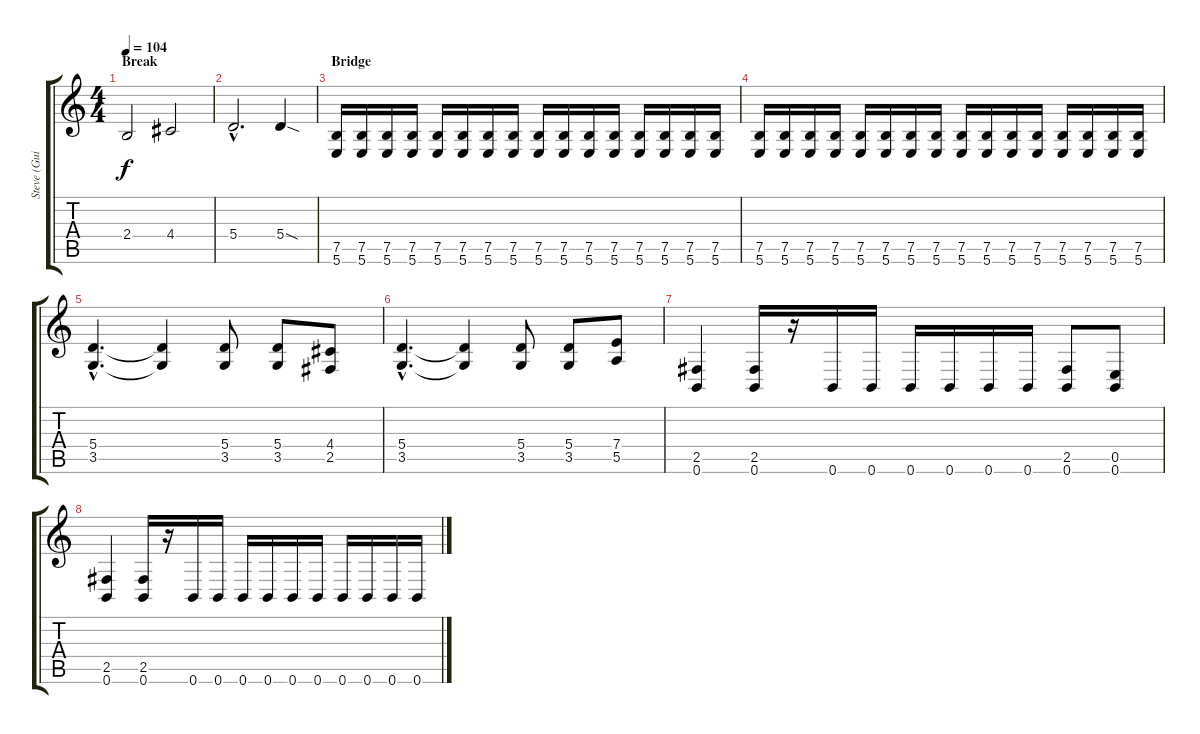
\track ("Steve (Guitar)" "Steve (Gui") {instrument distortionguitar}
\staff {score tabs}
\tuning (B3 Gb3 D3 A2 E2 B1) {hide}
\ts (4 4)
\section ("" "Break")
\tempo 104
\clef g2
\ks c
2.4.2{dy f} 4.4.2 |
5.4{hac}.2{d} 5.4{sod}.4 |
\section ("" "Bridge")
(7.5 5.6).16 (7.5 5.6).16 (7.5 5.6).16 (7.5 5.6).16 (7.5 5.6).16 (7.5 5.6).16 (7.5 5.6).16 (7.5 5.6).16 (7.5 5.6).16 (7.5 5.6).16 (7.5 5.6).16 (7.5 5.6).16 (7.5 5.6).16 (7.5 5.6).16 (7.5 5.6).16 (7.5 5.6).16 |
(7.5 5.6).16 (7.5 5.6).16 (7.5 5.6).16 (7.5 5.6).16 (7.5 5.6).16 (7.5 5.6).16 (7.5 5.6).16 (7.5 5.6).16 (7.5 5.6).16 (7.5 5.6).16 (7.5 5.6).16 (7.5 5.6).16 (7.5 5.6).16 (7.5 5.6).16 (7.5 5.6).16 (7.5 5.6).16 |
(5.4{hac} 3.5{hac}).4{d} (5.4{t} 3.5{t}).4 (5.4 3.5).8 (5.4 3.5).8 (4.4 2.5).8 |
(5.4{hac} 3.5{hac}).4{d} (5.4{t} 3.5{t}).4 (5.4 3.5).8 (5.4 3.5).8 (7.4 5.5).8 |
(2.5 0.6).4 (2.5 0.6).16 r.16 0.6.16 0.6.16 0.6.16 0.6.16 0.6.16 0.6.16 (2.5 0.6).8 (0.5 0.6).8 |
(2.5 0.6).4 (2.5 0.6).16 r.16 0.6.16 0.6.16 0.6.16 0.6.16 0.6.16 0.6.16 0.6.16 0.6.16 0.6.16 0.6.16
